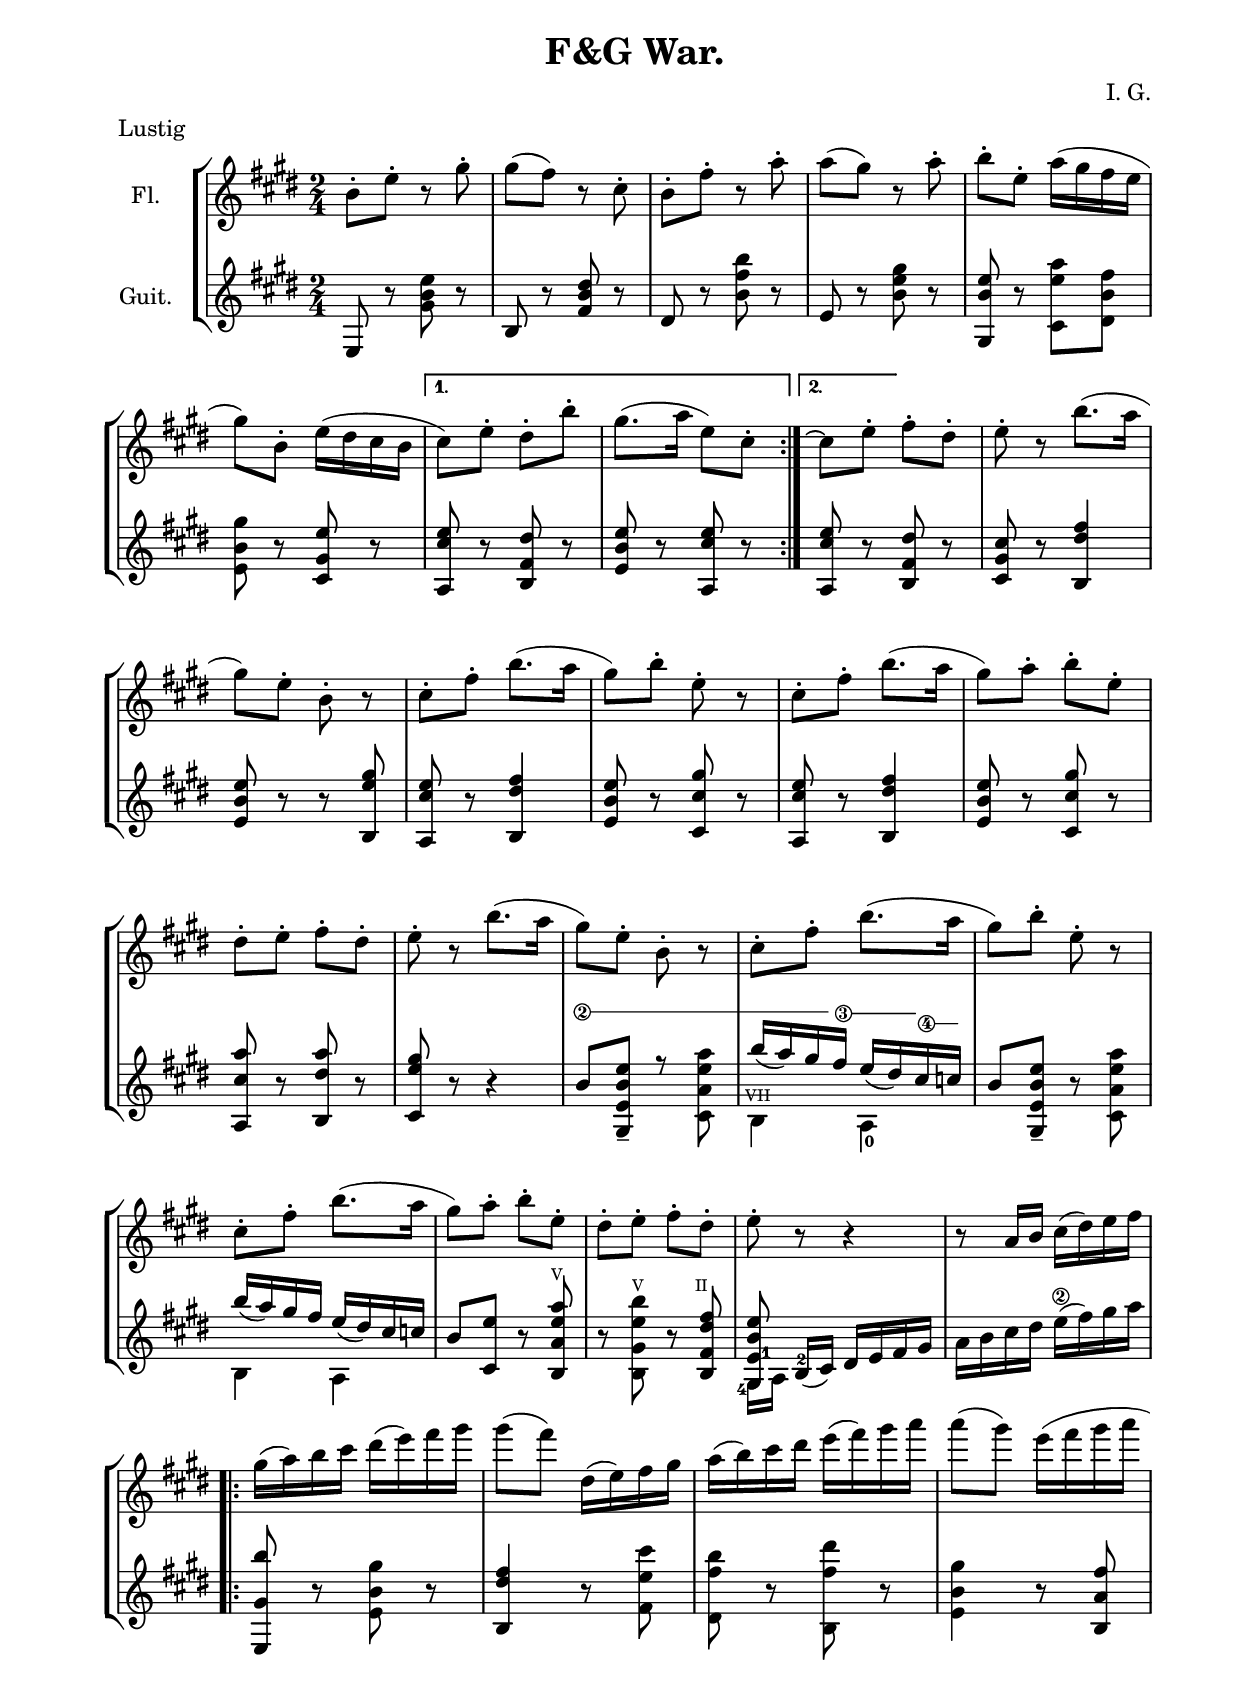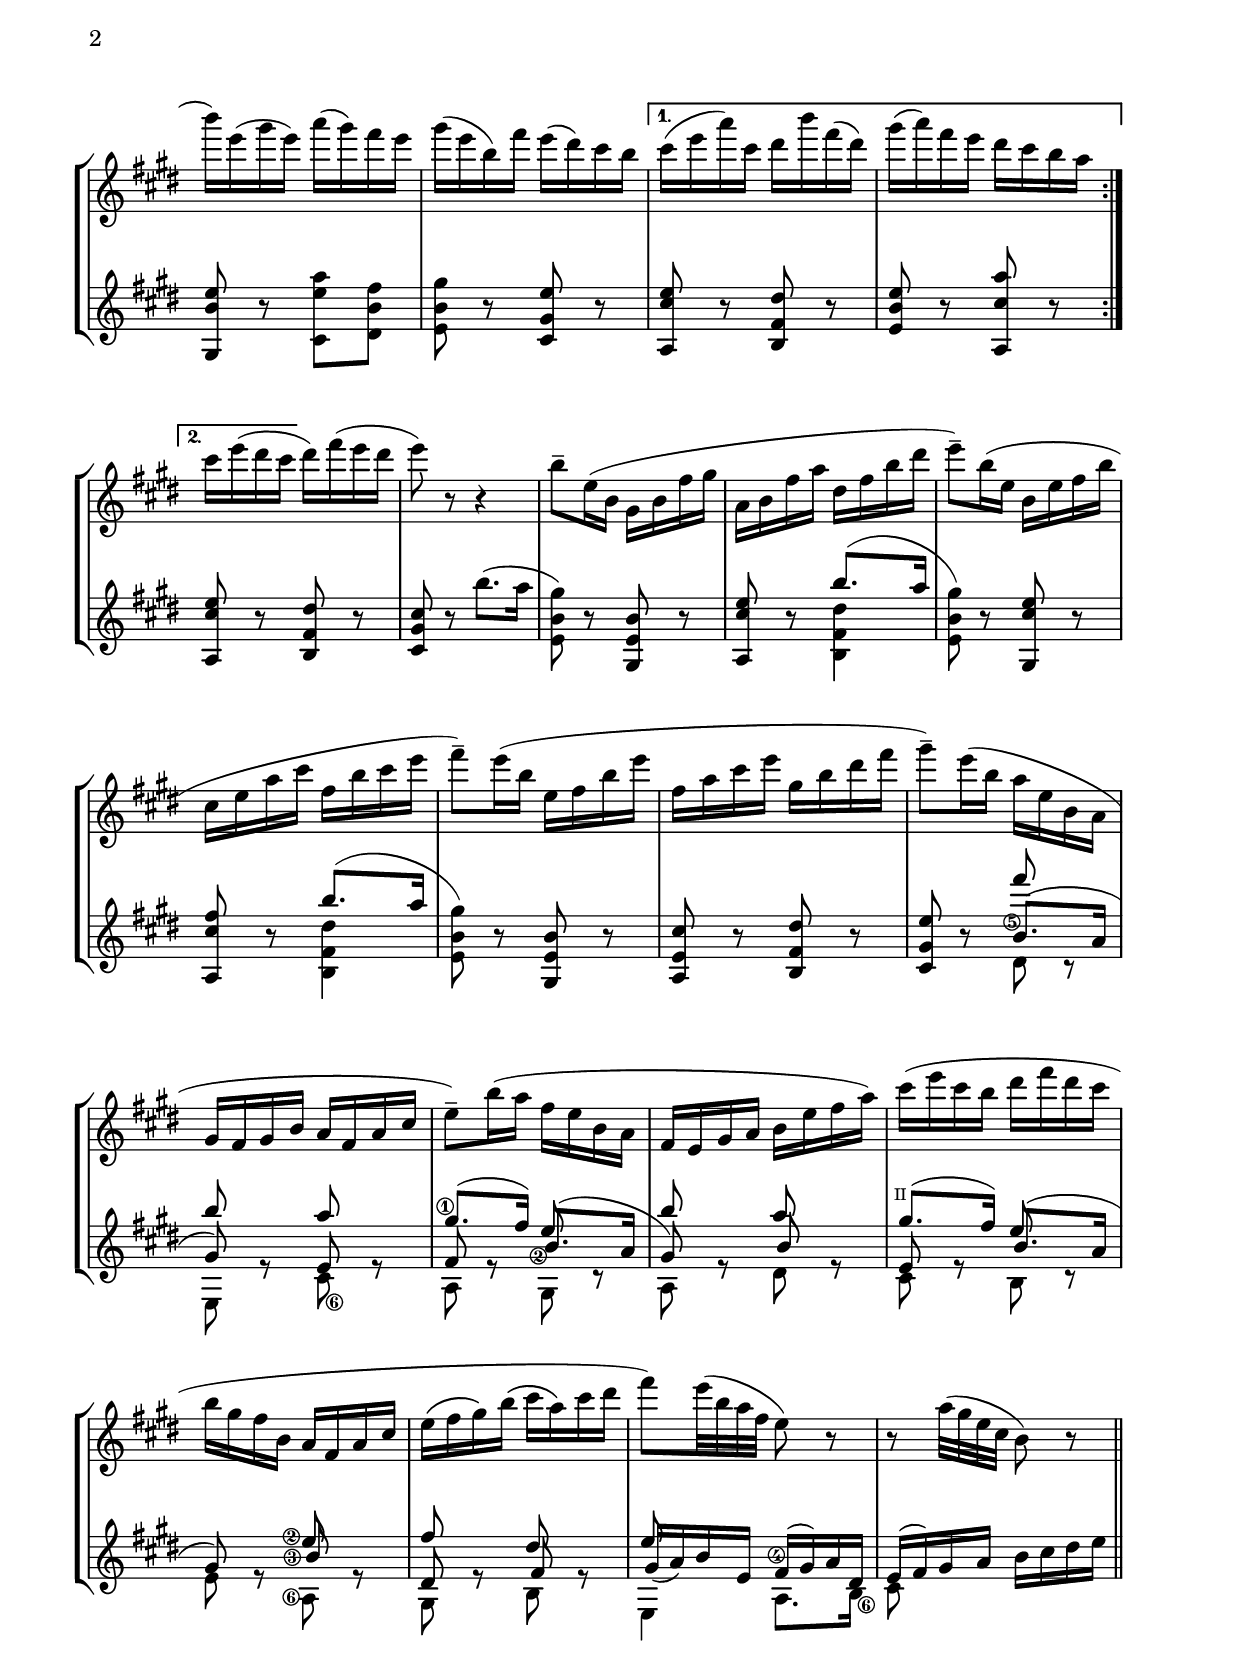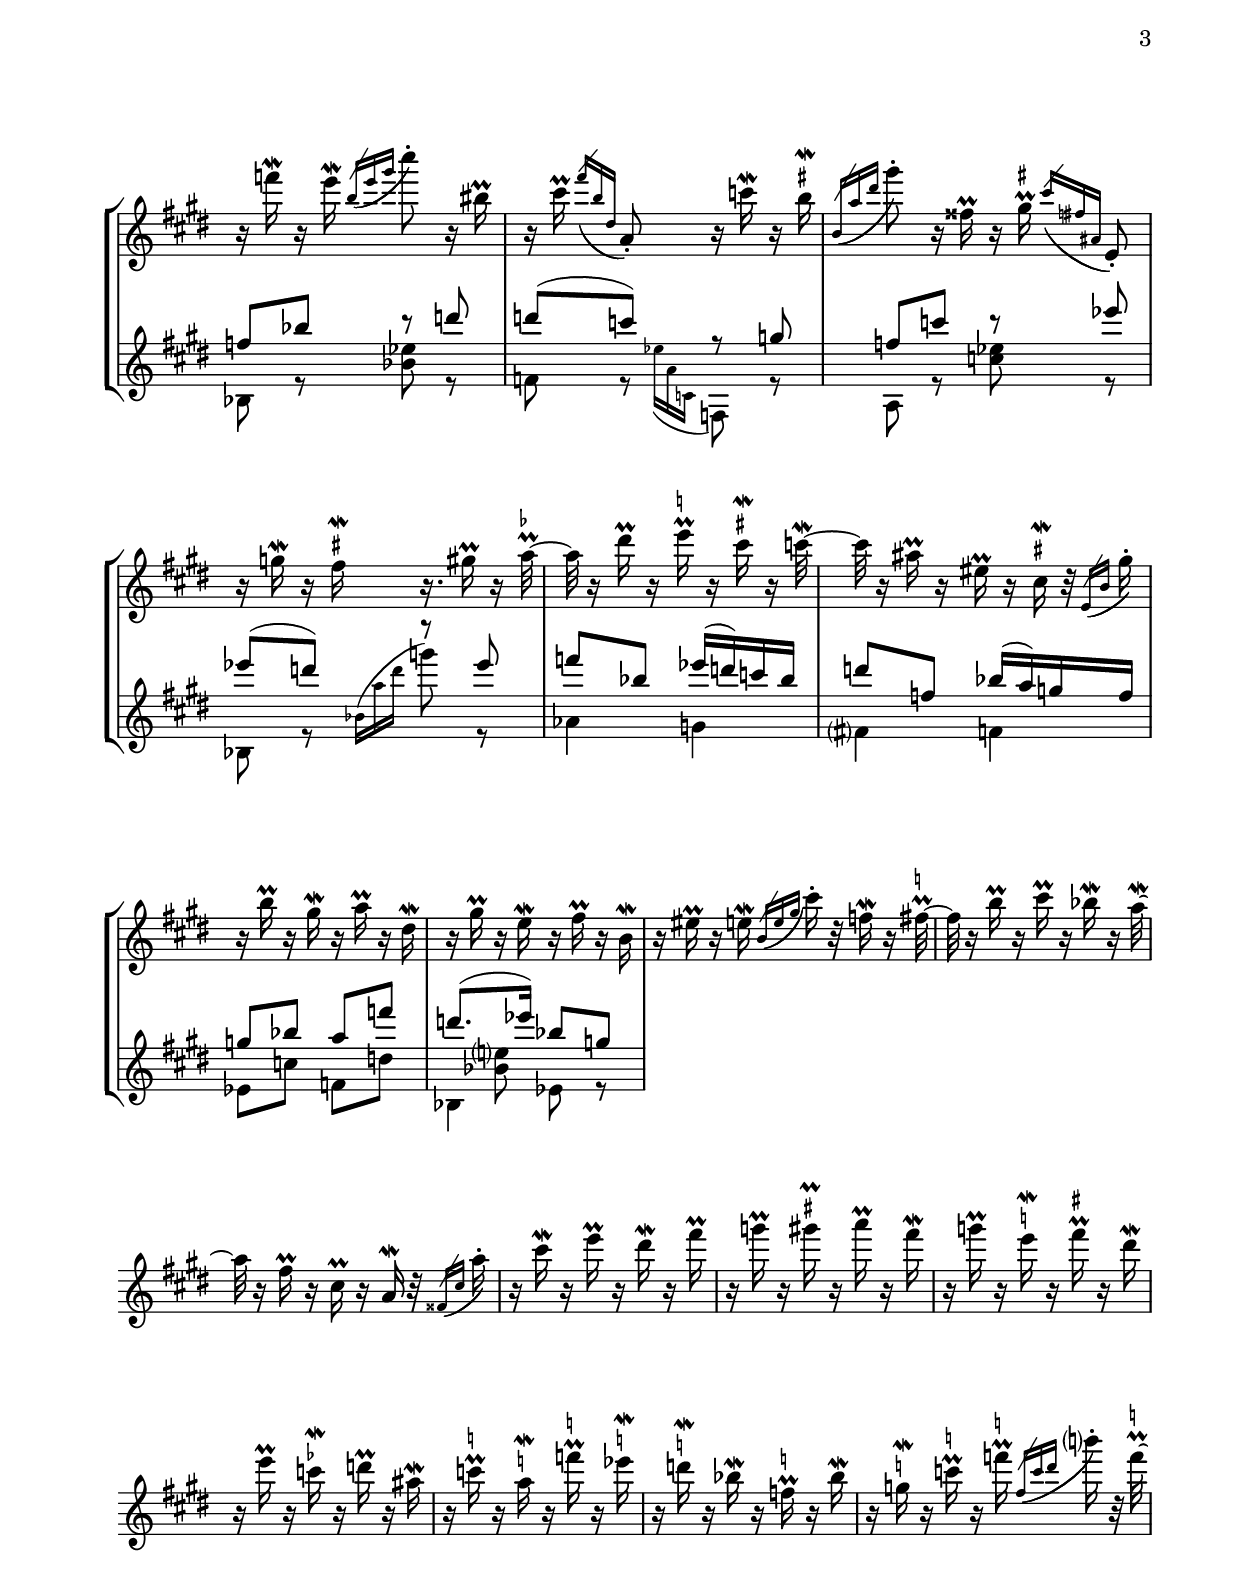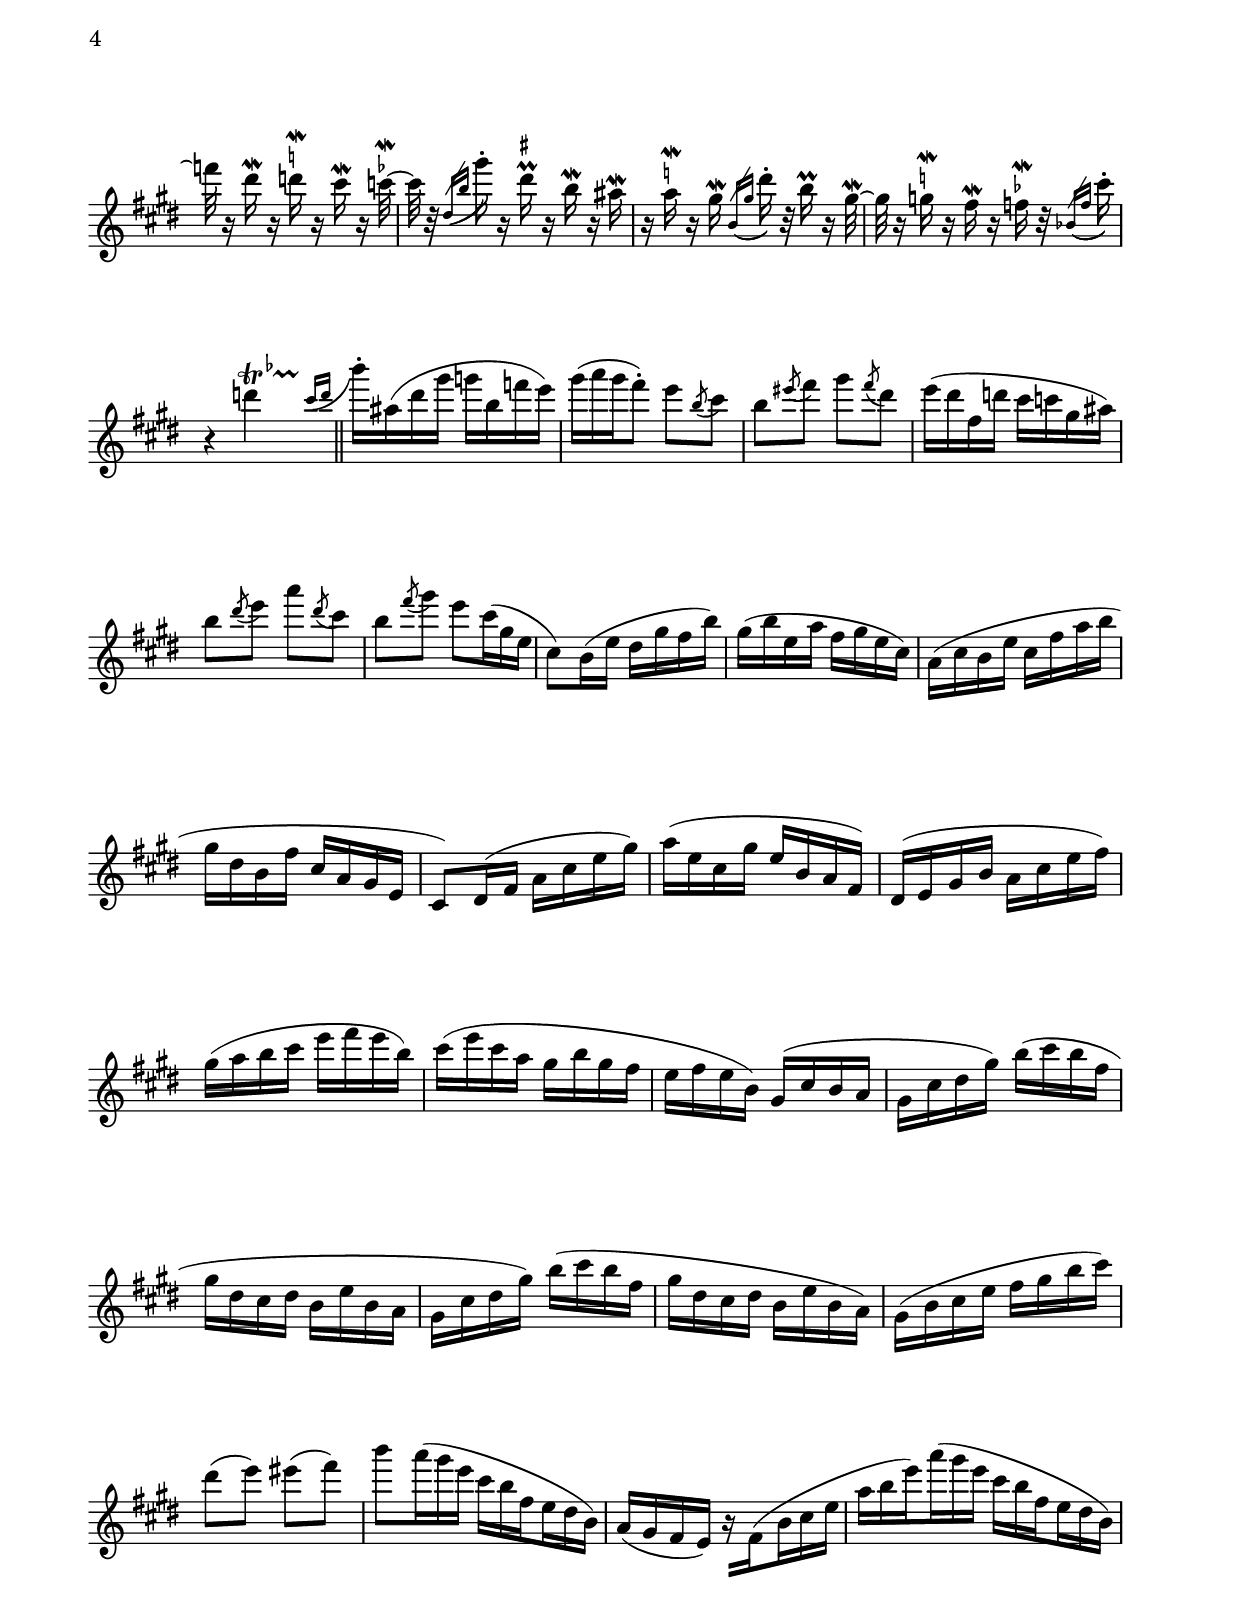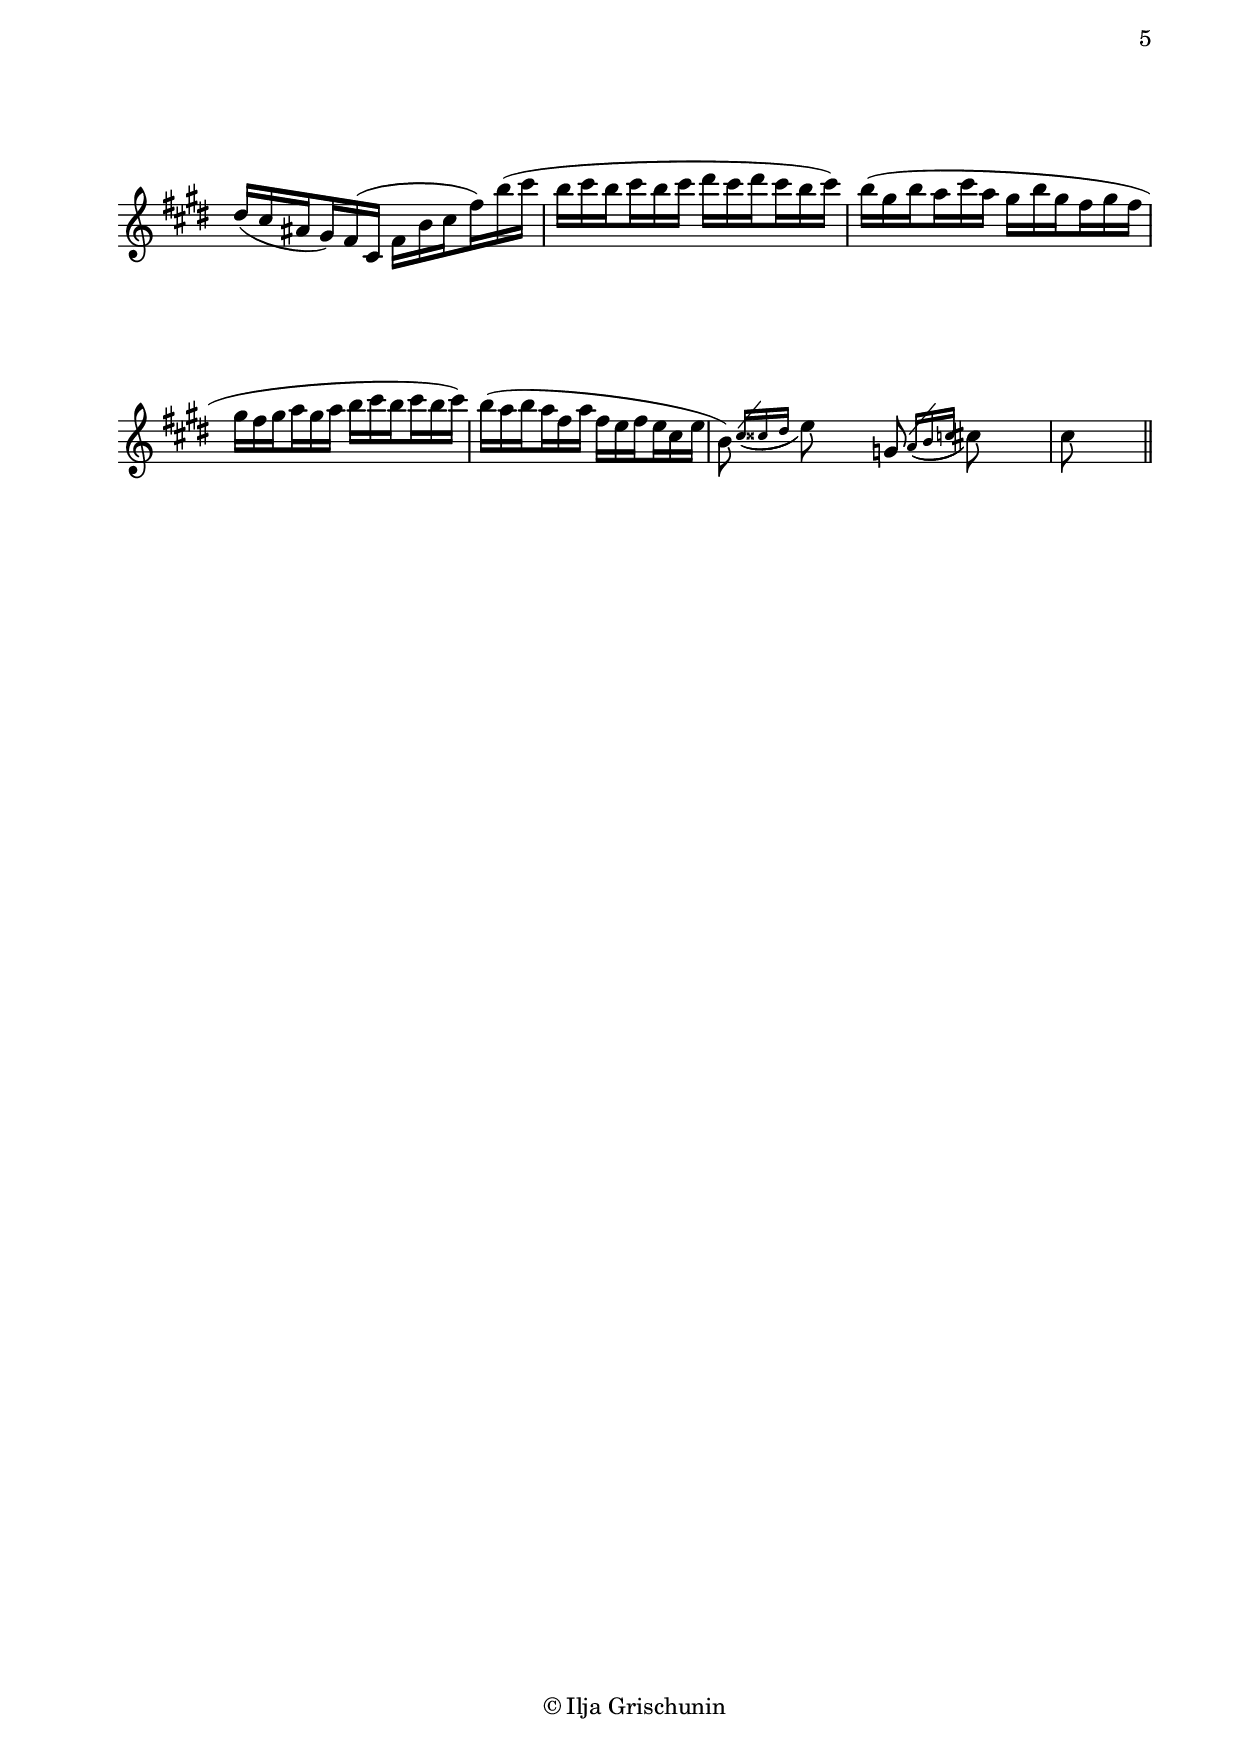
\version "2.19.15"
%\version "2.18.0"

\language "deutsch"

\header {
  title = "F&G War."
  meter = "Lustig"
  composer = "I. G."
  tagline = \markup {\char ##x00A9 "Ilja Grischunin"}
}

\paper {
  #(set-paper-size "a4")
  top-system-spacing.basic-distance = #25
  top-markup-spacing.basic-distance = #8
  markup-system-spacing.basic-distance = #8
  system-system-spacing.basic-distance = #25
  last-bottom-spacing.basic-distance = #25
  two-sided = ##t
  inner-margin = 20
  outer-margin = 15
}

\layout {
  \context {
    \Score
    \override StaffGrouper.staff-staff-spacing.basic-distance = #14
    \remove "Bar_number_engraver"
  }
}

\version "2.19.15"

\language "deutsch"

slash =
#(define-music-function (parser location ang stem-fraction protrusion)
   (number? number? number?)
   (remove-grace-property 'Voice 'Stem 'direction) ; necessary?
   #{
     \once \override Stem #'stencil =
     #(lambda (grob)
        (let* ((X-parent (ly:grob-parent grob X))
               (is-rest? (ly:grob? (ly:grob-object X-parent 'rest))))
          (if is-rest?
              empty-stencil
              (let* ((ang (degrees->radians ang))
                     ; We need the beam and its slope so that slash will
                     ; extend uniformly past the stem and the beam
                     (beam (ly:grob-object grob 'beam))
                     (beam-X-pos (ly:grob-property beam 'X-positions))
                     (beam-Y-pos (ly:grob-property beam 'positions))
                     (beam-slope (/ (- (cdr beam-Y-pos) (car beam-Y-pos))
                                   (- (cdr beam-X-pos) (car beam-X-pos))))
                     (beam-angle (atan beam-slope))
                     (stem-Y-ext (ly:grob-extent grob grob Y))
                     ; Stem.length is expressed in half staff-spaces
                     (stem-length (/ (ly:grob-property grob 'length) 2.0))
                     (dir (ly:grob-property grob 'direction))
                     ; if stem points up. car represents segment of stem
                     ; closest to notehead; if down, cdr does
                     (stem-ref (if (= dir 1) (car stem-Y-ext) (cdr stem-Y-ext)))
                     (stem-segment (* stem-length stem-fraction))
                     ; Where does slash cross the stem?
                     (slash-stem-Y (+ stem-ref (* dir stem-segment)))
                     ; These are values for the portion of the slash that
                     ; intersects the beamed group.
                     (dx (/ (- stem-length stem-segment)
                           (- (tan ang) (* dir beam-slope))))
                     (dy (* (tan ang) dx))
                     ; Now, we add in the wings
                     (protrusion-dx (* (cos ang) protrusion))
                     (protrusion-dy (* (sin ang) protrusion))
                     (x1 (- protrusion-dx))
                     (y1 (- slash-stem-Y (* dir protrusion-dy)))
                     (x2 (+ dx protrusion-dx))
                     (y2 (+ slash-stem-Y
                           (* dir (+ dy protrusion-dy))))
                     (th (ly:staff-symbol-line-thickness grob))
                     (stil (ly:stem::print grob)))

                (ly:stencil-add
                 stil
                 (make-line-stencil th x1 y1 x2 y2))))))
   #})

slashI = {
  \slash 50 0.6 1.0
}

slashII = {
  \slash 45 0.5 0.8
}

slashIII = {
  \slash 60 0.8 1.2
}

\version "2.19.15"

\language "deutsch"

slash =
#(define-music-function (parser location ang stem-fraction protrusion)
   (number? number? number?)
   (remove-grace-property 'Voice 'Stem 'direction) ; necessary?
   #{
     \once \override Stem #'stencil =
     #(lambda (grob)
        (let* ((X-parent (ly:grob-parent grob X))
               (is-rest? (ly:grob? (ly:grob-object X-parent 'rest))))
          (if is-rest?
              empty-stencil
              (let* ((ang (degrees->radians ang))
                     ; We need the beam and its slope so that slash will
                     ; extend uniformly past the stem and the beam
                     (beam (ly:grob-object grob 'beam))
                     (beam-X-pos (ly:grob-property beam 'X-positions))
                     (beam-Y-pos (ly:grob-property beam 'positions))
                     (beam-slope (/ (- (cdr beam-Y-pos) (car beam-Y-pos))
                                   (- (cdr beam-X-pos) (car beam-X-pos))))
                     (beam-angle (atan beam-slope))
                     (stem-Y-ext (ly:grob-extent grob grob Y))
                     ; Stem.length is expressed in half staff-spaces
                     (stem-length (/ (ly:grob-property grob 'length) 2.0))
                     (dir (ly:grob-property grob 'direction))
                     ; if stem points up. car represents segment of stem
                     ; closest to notehead; if down, cdr does
                     (stem-ref (if (= dir 1) (car stem-Y-ext) (cdr stem-Y-ext)))
                     (stem-segment (* stem-length stem-fraction))
                     ; Where does slash cross the stem?
                     (slash-stem-Y (+ stem-ref (* dir stem-segment)))
                     ; These are values for the portion of the slash that
                     ; intersects the beamed group.
                     (dx (/ (- stem-length stem-segment)
                           (- (tan ang) (* dir beam-slope))))
                     (dy (* (tan ang) dx))
                     ; Now, we add in the wings
                     (protrusion-dx (* (cos ang) protrusion))
                     (protrusion-dy (* (sin ang) protrusion))
                     (x1 (- protrusion-dx))
                     (y1 (- slash-stem-Y (* dir protrusion-dy)))
                     (x2 (+ dx protrusion-dx))
                     (y2 (+ slash-stem-Y
                           (* dir (+ dy protrusion-dy))))
                     (th (ly:staff-symbol-line-thickness grob))
                     (stil (ly:stem::print grob)))

                (ly:stencil-add
                 stil
                 (make-line-stencil th x1 y1 x2 y2))))))
   #})

slashI = {
  \slash 50 0.6 1.0
}

slashII = {
  \slash 45 0.5 0.8
}

slashIII = {
  \slash 60 0.8 1.2
}


W = \mordent
M = \prall
fluteExpMusic = \relative e'' {
  %\clef treble
  %\key e \major
  %\time 2/4
  r32 f'( e f) r e( dis e)
  \shape #'((0 . 0) (0 . -0.3) (0.5 . -0.2) (1 . 0)) Slur
  \acciaccatura {\slashIII h16([ e gis]} cis8-.) r32 his,( cis his)
  r cis( dis cis) \acciaccatura {\slashI fis16([ h, dis,]} a8-.) r32 c'( h c) r h( ais h)
  \shape #'((0 . 0) (0 . -0.3) (0.5 . -0.2) (1 . 0)) Slur
  \acciaccatura {\slashIII h,16([ a' dis]} gis8-.) r32 fisis,( gis fisis)
  r gis( ais gis) \acciaccatura {\slashI cis16([ fis, ais,]} e8-.)
  \override Beam.breakable = ##t
  r32 g'( fis g) r fis( eis fis) r16. gis32( a gis) r a([ b a)]
  r dis( e dis) r e([ f e)] r cis( c cis) r c([ h c)]
  r ais( h ais) r eis([ fis eis)] r cis( his cis)
  \shape #'((0 . 0) (0 . 0) (0 . 0) (0 . -1)) Slur
  \acciaccatura {\slashIII e,16([ h']} gis'16-.)
  r32 h( cis h) r gis( fis gis) r a( h a) r dis,( cis dis)
  r gis( a gis) r e( dis e) r fis( gis fis) r h,( a h)
  r eis( fis eis) r e( dis e) \acciaccatura {\slashIII h16([ e gis]} cis16-.) r32 f,(
  e f) r fis([ g fis)] r h( cis h) r cis([ dis cis)] r b( a b) r a([
  gis a)] r fis( gis fis) r cis([ dis cis)] r a( gis a)
  \shape #'((0 . 0) (0 . 0) (0 . 0) (0 . -1)) Slur
  \acciaccatura {\slashIII fisis16([ cis']} a'16-.)
  r32 cis( h cis) r e( fis e) r dis( cis dis) r fis( gis fis)
  r g( a g) r gis( ais gis) r a( h a) r fis( e fis)
  r g( a g) r e( d e) r fis(gis fis) r dis( cis dis)
  r e( fis e) r c( b c) r d( e d) r b( gis b)
  r c( d c) r a( g a) r f'( g f) r es( d es)
  r d( c d) r b( a b) r f( g f) r b( a b)
  r g( f g) r c( d c) r f( g f)
  \shape #'((0 . 0) (0 . 0) (1 . 0) (1 . 0)) Slur
  \acciaccatura {\slashIII fis,16([ c' dis]} h'?16-.) r32 f([
  g f)] r dis( cis dis) r d([ c d)] r cis( h cis) r c([ b c)]
  \shape #'((0 . 0) (0 . 0) (1 . 0) (1 . 0)) Slur
  \acciaccatura {\slashIII dis,16([ h']} gis'16-.)
  r32 dis( f dis) r h( a h) r b( gis b) r a( g a) r gis( fis gis)
  \shape #'((0 . 0) (0 . -1) (1 . -1) (1 . -1.5)) Slur
  \acciaccatura {\slashIII h,16([ gis']} dis'16-.)
  r32 h( cis h) r gis([ fis gis)] r g( f g) r fis([ e fis)] r f( dis f)
  \shape #'((0 . 0) (0 . -1) (1 . -1) (1 . -1.5)) Slur
  \acciaccatura {\slashIII b,16([ f']} cis'16-.) 
}
fluteExp = \relative e'' {
  %\clef treble
  %\key e \major
  %\time 2/4
  r16 f'\W r e\W
  \shape #'((0 . 0) (0 . -0.3) (0.5 . -0.2) (1 . 0)) Slur
  \acciaccatura {\slashIII h16([ e gis]} cis8-.)
  r16 his,\M r cis\M \acciaccatura {\slashI fis16([ h, dis,]} a8-.)
  r16 c'\W r 
  \once\override TextScript.script-priority = #-100
  h\W^\markup { \teeny \sharp }
  \shape #'((0 . 0) (0 . -0.3) (0.5 . -0.2) (1 . 0)) Slur
  \acciaccatura {\slashIII h,16([ a' dis]} gis8-.)
  r16 fisis,\M r gis\M^\markup { \teeny \sharp }
  \acciaccatura {\slashI cis16([ fis, ais,]} e8-.)
  r16 g'\W r 
  \once\override TextScript.script-priority = #-100
  fis\W^\markup { \teeny \sharp } r16. gis16\M r a32\M^\markup{\teeny\flat}~
  a r16 dis\M r e\M^\markup{\teeny\natural} r
  \once\override TextScript.script-priority = #-100
  cis\W^\markup{\teeny\sharp} r c32\W~ c r16 ais\M r eis\M r
  \once\override TextScript.script-priority = #-100
  cis\W^\markup{\teeny\sharp} r32
  \shape #'((0 . 0) (0 . 0) (0 . 0) (0 . -1)) Slur
  \acciaccatura {\slashIII e,16([ h']} gis'16-.)
  r h\M r gis\W r a\M r dis,\W r gis\M r e\W r fis\M r h,\W
  r eis\M r e\W \acciaccatura {\slashIII h16([ e gis]} cis16-.) r32 f,16\W r 
  fis32\M^\markup{\teeny\natural}~ fis r16 h\M r cis\M r b\W r a32\W~
  a r16 fis\M r cis\M r a\W r32
  \shape #'((0 . 0) (0 . 0) (0 . 0) (0 . -1)) Slur
  \acciaccatura {\slashIII fisis16([ cis']} a'16-.)
  r cis\W r e\M r dis\W r fis\M r g\M r 
  \once\override TextScript.script-priority = #-100
  gis\M^\markup{\teeny\sharp} r a\M r fis\W r g\M r
  \once\override TextScript.script-priority = #-100
  e\W^\markup{\teeny\natural} r fis\M^\markup{\teeny\sharp} r dis\W
  r e\M r
  \once\override TextScript.script-priority = #-100
  c\W^\markup{\teeny\flat} r d\M r ais\W r c\M^\markup{\teeny\natural} r
  \once\override TextScript.script-priority = #-100
  a\W^\markup{\teeny\natural} r f'\M^\markup{\teeny\natural} r
  \once\override TextScript.script-priority = #-100
  es\W^\markup{\teeny\natural} r
  \once\override TextScript.script-priority = #-100
  d\W^\markup{\teeny\natural} r b\W r f\M^\markup{\teeny\natural} r b\W r
  \once\override TextScript.script-priority = #-100
  g\W^\markup{\teeny\natural} r c\M^\markup{\teeny\natural} r f\M^\markup{\teeny\natural}
  \shape #'((0 . 0) (0 . 0) (1 . 0) (1 . 0)) Slur
  \acciaccatura {\slashIII fis,16([ c' dis]} h'?16-.) r32 f\M^\markup{\teeny\natural}~
  f r16 dis\W r
  \once\override TextScript.script-priority = #-100
  d\W^\markup{\teeny\natural} r cis\W r
  \once\override TextScript.script-priority = #-100
  c32\W^\markup{\teeny\flat}~ c r
  \shape #'((0 . 0) (0 . 0) (1 . 0) (1 . 0)) Slur
  \acciaccatura {\slashIII dis,16([ h']} gis'16-.) r dis\M^\markup{\teeny\sharp}
  r h\W r ais\W r
  \once\override TextScript.script-priority = #-100
  a\W^\markup{\teeny\natural} r gis\W
  \shape #'((0 . 0) (0 . -1) (1 . -1) (1 . -1.5)) Slur
  \acciaccatura {\slashIII h,16([ gis']} dis'16-.) r32 h16\M r gis32\W~
  gis r16
  \once\override TextScript.script-priority = #-100
  g\W^\markup{\teeny\natural} r fis\W r
  \once\override TextScript.script-priority = #-100
  f\W^\markup{\teeny\flat} r32
  \shape #'((0 . 0) (0 . -1) (1 . -1) (1 . -1.5)) Slur
  \acciaccatura {\slashIII b,16([ f']} cis'16-.) 
}


fluteMusic = \relative e'' {
  \clef treble
  \key e \major
  \time 2/4
  %\override Staff.TimeSignature #'stencil = ##f
  %\override Score.VoltaBracketSpanner.Y-offset = 7
  \repeat volta 2 {
    h8-. e-. r gis-. gis( fis) r cis-. h-. fis'-. r a-. a( gis) r a-.
    h-. e,-. a16( gis fis e gis8) h,-. e16( dis cis h
  }
  \alternative {
    {
      cis8) e-.
      \set Score.repeatCommands = #'((volta #f))
      dis-. h'-. gis8.( a16 e8) cis-.
    }
    {
      cis8\repeatTie e-.
    }
  }
  fis-. dis-.
  e-. r
  h'8.( a16 gis8) e-. h-. r cis-. fis-. h8.( a16 gis8) h-. e,-. r
  cis-. fis-. h8.( a16 gis8) a-. h-. e,-. dis-. e-. fis-. dis-. e-. r
  h'8.( a16 gis8) e-. h-. r cis-. fis-. h8.( a16 gis8) h-. e,-. r
  cis-. fis-. h8.( a16 gis8) a-. h-. e,-. dis-. e-. fis-. dis-. e-. r r4
  r8 a,16 h cis( dis) e fis \break
  \override Score.VoltaBracketSpanner.Y-offset = 7
  \repeat volta 2 {
    gis( a) h cis dis( e) fis gis gis8( fis) dis,16( e) fis gis
    a( h) cis dis e( fis) gis a a8( gis) e16( fis gis a
    h) e,( gis e) a( gis) fis e gis( e h) fis' e( dis) cis h
  }
  \alternative{
    {
      cis([ e a)
      \set Score.repeatCommands = #'((volta #f))
      cis,] dis h' fis( dis) gis( a) fis e dis cis h a
    }
    {
      cis[ e( dis
    }
  }
  cis] dis) fis( e dis e8) r r4
  h8-- e,16( h gis h fis' gis a, h fis' a dis, fis h dis
  e8--) h16( e, h e fis h cis, e a cis fis, h cis e
  fis8--) e16( h e, fis h e fis, a cis e gis, h dis fis
  gis8--) e16( h a e h a gis fis gis h a fis a cis
  e8--) h'16( a fis e h a fis e gis a h e fis a)
  cis( e cis h dis fis dis cis h gis fis h, a fis a cis
  e\( fis gis\) h\( cis a\) cis dis fis8) e32( h a fis e8) r
  r a32( gis e cis h8) r
  \bar "||"
  \tag #'pageBreack {
    \pageBreak
  }

  %\fluteExpMusic
  \fluteExp

  r4
  \override TrillSpanner.bound-details.left.text = \markup{
    \musicglyph #"scripts.trill" \raise #1.65 \teeny  \flat
  }
  #(define afterGraceFraction (cons 15 16))
  \tag #'trillLen {
    \once\override TrillSpanner.minimum-length = #6
    \once\override TrillSpanner.springs-and-rods = #ly:spanner::set-spacing-rods
  }
  \afterGrace d'\startTrillSpan {cis16(\stopTrillSpan d}
  \bar "||"
  \override TupletNumber #'transparent = ##t
  \override TupletBracket #'bracket-visibility = ##f
  h'16-.) ais,( dis gis g h, f' e) \times 2/3 {gis16( a gis} fis8-.) e \acciaccatura h cis
  h \acciaccatura eis fis gis \acciaccatura fis dis e16( dis fis, d' cis c gis ais)
  h8 \acciaccatura dis e a \acciaccatura dis, cis
  h8 \acciaccatura fis' gis e \times 2/3 {cis16( gis e}
  cis8) h16( e dis gis fis h)
  \once\override Slur.positions = #'(1 . 1)
  gis( h e, a fis gis e cis)
  a( cis h e cis fis a h gis dis h fis' cis a gis e
  cis8) dis16( fis a cis e gis) a( e cis gis' e h a fis)
  dis( e gis h a cis e fis)
  \once \override Slur.eccentricity = #1.5
  gis( a h cis e fis e h)
  \shape #'((0 . -1) (0 . 1) (0 . 1) (0 . 0)) Slur
  cis( e cis a gis h gis fis e fis e h) gis( cis h a
  gis cis dis gis) h( cis h fis gis dis cis dis h e h a
  gis cis dis gis) h( cis h fis gis dis cis dis h e h a)
  gis( h cis e fis gis h cis) dis8( e) eis( fis)
  h \tuplet 3/2 8 {
    \set subdivideBeams = ##t
    \set baseMoment = #(ly:make-moment 1/8)
    \set beatStructure = #'(2 2 2 2)
    a16( gis e cis h fis e dis h)
  }
  \set subdivideBeams = ##f
  a( gis fis e) r[
  \set stemRightBeamCount = #1
  fis(
  \tuplet 3/2 8 {
    \set subdivideBeams = ##t
    \set baseMoment = #(ly:make-moment 1/8)
    \set beatStructure = #'(2 2 2 2)
    \set stemLeftBeamCount = #1
    h cis e] a h e) a( gis e cis h fis e dis h)
    dis( cis ais gis) fis( cis fis h cis fis) h( cis
    h cis h cis h cis dis cis dis cis h cis)
    h( gis h a cis a gis h gis fis gis fis
    gis fis gis a gis a h cis h cis h cis)
    h( a h a fis a fis e fis e cis e
  }
  \tag #'SpacingSection {
    \newSpacingSection
    \override Score.SpacingSpanner.strict-grace-spacing = ##t
    \set Score.proportionalNotationDuration = #(ly:make-moment 1/32)
  }
  h8)
  \tag #'SpacingSection {
    \once\override Score.GraceSpacing.spacing-increment = #1.3
  }
  \acciaccatura {\slashI cis16[( cisis dis]} e8) g,
  \tag #'SpacingSection {
    \once\override Score.GraceSpacing.spacing-increment = #1.3
  }
  \acciaccatura {\slashI a16[( h c]}
  \tag #'Part { cis8) }
  \tag #'Partitur {
    \tweak Accidental.extra-offset #'(0.4 . 0)
    cis8)
  }
  \tag #'SpacingSection {
    \newSpacingSection
    \revert SpacingSpanner.strict-grace-spacing
    \unset Score.proportionalNotationDuration
  }
  \bar "||" \break
}

\version "2.18.0"

\language "deutsch"

stringNumberSpanner =
#(define-music-function (parser location StringNumber) (string?)
   #{
     \override TextSpanner.style = #'solid
     \override TextSpanner.font-size = #-5
     \override TextSpanner.bound-details.left.stencil-align-dir-y = #CENTER
     \override TextSpanner.bound-details.left.text = \markup { \circle \number #StringNumber }
   #})

FO = #(define-music-function (parser location offsetX offsetY)(number? number?)
        #{
          \once \override Voice.Fingering.extra-offset = #(cons offsetX offsetY)
        #})

guitarMusic = \relative {
  \clef treble
  \key e \major
  \time 2/4
  %\override Staff.TimeSignature #'stencil = ##f
  \override Fingering #'staff-padding = #'()
  \override Score.VoltaBracketSpanner.Y-offset = 7
  \repeat volta 2 {
    e8 r <gis' h e> r h, r <fis' h dis> r
    dis r <h' fis' h> r e, r <h' e gis> r
    <gis, h' e> r <cis e' a> <dis h' fis'> <e h' gis'> r <cis gis' e'> r
  }
  \alternative {
    {
      <a cis' e> r
      \set Score.repeatCommands = #'((volta #f))
      <h fis' dis'> r <e h' e> r <a, cis' e> r
    }
    {
      <a cis' e> r
    }
  }
  <h fis' dis'> r <cis gis' cis> r <h dis' fis>4
  <e h' e>8 r r <h e' gis> <a cis' e> r <h dis' fis>4
  <e h' e>8 r <cis cis' gis'> r <a cis' e> r <h dis' fis>4
  <e h' e>8 r <cis cis' gis'> r <a cis' a'> r <h dis' a'> r
  <cis e' gis> r r4
  <<
    {
      \stringNumberSpanner "2"
      \textSpannerUp
      \once\override TextSpanner.extra-offset = #'(0 . -0.5)
      \once\override TextSpanner #'(bound-details right padding) = #2
      h'8\startTextSpan <gis, e' h' e>_- r s
      h''16_( a) gis
      \stringNumberSpanner "3"
      \once\override TextSpanner.extra-offset = #'(0.5 . 0)
      \once\override TextSpanner #'(bound-details right padding) = #2
      fis\stopTextSpan\startTextSpan e_( dis)
      \stringNumberSpanner "4"
      \once\override TextSpanner.extra-offset = #'(0.5 . 0.5)
      cis\stopTextSpan\startTextSpan c\stopTextSpan
    }
    \\
    {
      s4.					   <cis, a' e' a>8
      \override TextScript.extra-offset = #'(-0.5 . 6)
      h4-\markup{\teeny VII} \FO #'0.2 #'0.2 a-0
    }
  >>
  h'8 <gis, e' h' e>-- r <cis a' e' a>
  <<
    {
      h''16_( a) gis fis e_( dis) cis c
    }
    \\
    {
      h,4                      a
    }
  >>
  h'8 <cis, e'> r <h a' e' a>^\markup{\teeny V}
  r <h gis' e' h'>^\markup{\teeny V}
  \override TextScript.extra-offset = #'(-0.5 . -1)
  r <h fis' dis' fis>^\markup{\teeny II}
  <<
    {
      \FO #'1.2 #'-4.5 <gis e'-1 h' e>8
    }
    \\
    {
      \FO #'-1.2 #'3.5 gis16[-4 a]
    }
  >>
  \FO #'0 #'-3.2 h16(-2 cis) dis e fis gis a h cis dis e(\2 fis) gis a
  \repeat volta 2 {
    <e,, gis' h'>8 r <e' h' gis'> r <h dis' fis>4 r8 <fis' e' cis'>
    <dis fis' h> r <h fis'' dis'> r <e h' gis'>4 r8 <h a' fis'>
    <gis h' e> r <cis e' a> <dis h' fis'> <e h' gis'> r <cis gis' e'> r
  }
  \alternative{
    {
      <a cis' e> r
      \set Score.repeatCommands = #'((volta #f))
      <h fis' dis'> r <e h' e> r <a, cis' a'> r
    }
    {
      <a cis' e> r
    }
  }
  <h fis' dis'> r <cis gis' cis> r h''8.( a16
  <e, h' gis'>8) r <gis, e' h'> r <a cis' e> r
  <<
    {
      \once\override Slur.positions = #'(0 . 1)
      \shape #'((0 . 0) (0.8 . 0.5) (0 . 0) (0 . 0)) Slur
      h''8.( a16 \stemDown <e, h' gis'>8)
    }
    \\
    {
      <h fis' dis'>4 s8
    }
  >>
  r8 <gis cis' e> r <a cis' fis> r
  <<
    {
      \once\override Slur.positions = #'(0 . 1)
      \shape #'((0 . 0) (0.8 . 0.5) (0 . 0) (0 . 0)) Slur
      h''8.( a16 \stemDown <e, h' gis'>8)
    }
    \\
    {
      <h fis' dis'>4 s8
    }
  >>
  r8 <gis e' h'> r <a e' cis'> r <h fis' dis'> r
  <cis gis' e'> r
  <<
    {
      \once\override Slur.positions = #'(0 . 1)
      \once\override StringNumber.extra-offset = #'(-0.8 . -3.5)
      h'8.(\5 a16 gis8) s e s fis s
      \once\override Slur.positions = #'(0 . 1)
      \once \override NoteColumn.force-hshift = #.3
      \once\override Beam.positions = #'(3.5 . 3)
      \once\override StringNumber.extra-offset = #'(-1.3 . -6)
      h8.(\2 a16 gis8) s
      \once \override NoteColumn.force-hshift = #.3
      h s e, s
      \once\override Slur.positions = #'(0 . 1)
      \once \override NoteColumn.force-hshift = #.3
      \once\override Beam.positions = #'(3.5 . 3)
      h'8.( a16 gis8) s
      \once \override NoteColumn.force-hshift = #.3
      \set stringNumberOrientations = #'(left)
      h\3 s dis, s
      \override NoteColumn.force-hshift = #.3
      fis s
      \once\override Beam.positions = #'(3 . 2.7)
      gis16_(
      \revert NoteColumn.force-hshift
      a) h e,
    }
    \\
    {
      \voiceOne
      fis''8 s h, s a s
      \once\override StringNumber.extra-offset = #'(-0.6 . -3)
      gis8.(\1 fis16)
      e8 s h' s a s
      \override TextScript.extra-offset = #'(-0.5 . -2)
      gis8.(^\markup{\teeny II} fis16)
      e8 s s4
      \set stringNumberOrientations = #'(left)
      \once\override StringNumber.extra-offset = #'(0.3 . 0.5)
      e8\2 s fis s dis s e
    }
    \\
    {
      \voiceTwo
      dis,8 r e, r
      \once\override StringNumber.extra-offset = #'(1 . 2)
      cis'_\6 r a r gis r a r dis r cis r h r e r
      \once\override StringNumber.extra-offset = #'(-1.7 . 4.5)
      a,_\6 r gis r h r
      e,4
    }
  >>
  <<
    {
      \unset stringNumberOrientations
      \once\override StringNumber.extra-offset = #'(-0.5 . -3.5)
      fis'16(\4 gis) a dis, e( fis) gis a
    }
    \\
    {
      a,8. 
      \once\override StringNumber.extra-offset = #'(1 . 3.5)
      h16_\6 cis8 s
    }
  >>
  h'16 cis dis e
  \bar "||"
  <<
    {
      f8 b r d d( c) r g f c' r es es( d) r es
      f b, es16( d) c b d8 f, b16( a) g f
      g8 b a f'
    }
    \\
    {
      b,,,8 r <b'es> r f r \acciaccatura {es'16[ a, c,]} f,8 r
      a r <c' es> r b, r 
      \once\override Slur.direction = #UP
      \acciaccatura {b'16[ a' d]} g8 r
      as,,4 g fis? f es8 c' f, d'
    }
  >>
  <<
    {
      d'8.( es16)
    }
    \\
    {
      s8 <b, e?>
    }
    \\
    {
      \voiceTwo
      b,4
    }
  >>
  <<
    {
      b''8 g
    }
    \\
    {
      es,8 r
    }
  >>
}

\version "2.19.15"

hSheet = {
  \override TextScript.font-size = -3
  s2^"I" s^"V" s^\markup{\concat{V \super 6}} s^"I"
  s4^\markup{\concat{I \super 6}} 
  s8^\markup{\concat{IV \super 6}} s8^\markup{\concat{V \super 6}}
  s4^"I" s^"VI" 
  %%%%%%%%%%%%%%%%%% 1 VOLTA %%%%%%%%%%%%%%%%%%%%%
  s^"IV" s^"V" s^"I" s^"IV"
  %%%%%%%%%%%%%%%%%% 2 VOLTA %%%%%%%%%%%%%%%%%%%%%
  s^"IV" s^"V" s^"VI" 
  %%%%%%%%%%%%%%%%%%         %%%%%%%%%%%%%%%%%%%%%
  s^"V" s4.^"I" s8^\markup{\concat{I \super \concat{{4 \normal-size-sub 6}}}}
  s4^"IV" s^"V" s^"I" s^"VI" s^"IV" s^"V" s^"I" s^"VI" s^"IV" s^"V" s2^"VI"
  s2*33
  %%%%%%%%%%%%%%%%%%%%%%%%%%%%%%%%%%%%%%%%%%%%%%%%%%%%%%%%%%%%%%%%%%%%%%%%%%%
  s2^"I" s^"V" s^\markup{\concat{V \super 6}} s^"I"
  s4^\markup{\concat{I \super 6}} 
  s8^\markup{\concat{IV \super 6}} s8^\markup{\concat{V \super 6}}
  s4^"I" s^"VI" 
  %%%%%%%%%%%%%%%%%% 1 VOLTA %%%%%%%%%%%%%%%%%%%%%
  %s^"IV" s^"V" s^"I" s^"IV"
  %%%%%%%%%%%%%%%%%% 2 VOLTA %%%%%%%%%%%%%%%%%%%%%
  %s^"IV" s^"V" s^"VI" 
  %%%%%%%%%%%%%%%%%%         %%%%%%%%%%%%%%%%%%%%%
  s2*9 s4
  s^"V" s4.^"I" s8^\markup{\concat{I \super \concat{{4 \normal-size-sub 6}}}}
  s4^"IV" s^"V" s^"I" s^"VI" s^"IV" s^"V" s^"I" s^"VI" s^"IV" s^"V" s2^"VI"
  %%%%%%%%%%%%%%%%%%%  TEMA  %%%%%%%%%%%%%%%%%%%%%
  s2^"I" s^"V" s^\markup{\concat{V \super 6}} s^"I"
  s4^\markup{\concat{I \super 6}} 
  s8^\markup{\concat{IV \super 6}} s8^\markup{\concat{V \super 6}}
  s4^"I" s^"VI" s^"IV" s^"V" s^"I" s^"IV"
  s2^"I" s^"V" s^\markup{\concat{V \super 6}} s^"I"
  s4^\markup{\concat{I \super 6}} 
  s8^\markup{\concat{IV \super 6}} s8^\markup{\concat{V \super 6}}
  s4^"I" s^"VI" s^"IV" s^"V" s^"VI"
  s^"V" s4.^"I" s8^\markup{\concat{I \super \concat{{4 \normal-size-sub 6}}}}
  s4^"IV" s^"V" s^"I" s^"VI" s^"IV" s^"V" s^"I" s^"VI" s^"IV" s^"V" s2^"VI"
}


\score {
  \new StaffGroup<<

    \new Staff
    \with {
      instrumentName = "Fl."
    }
    \fluteMusic

    \new Staff
    \with {
      instrumentName = "Guit."
    }
    \guitarMusic
    %\new Dynamics \hSheet

  >>
}
